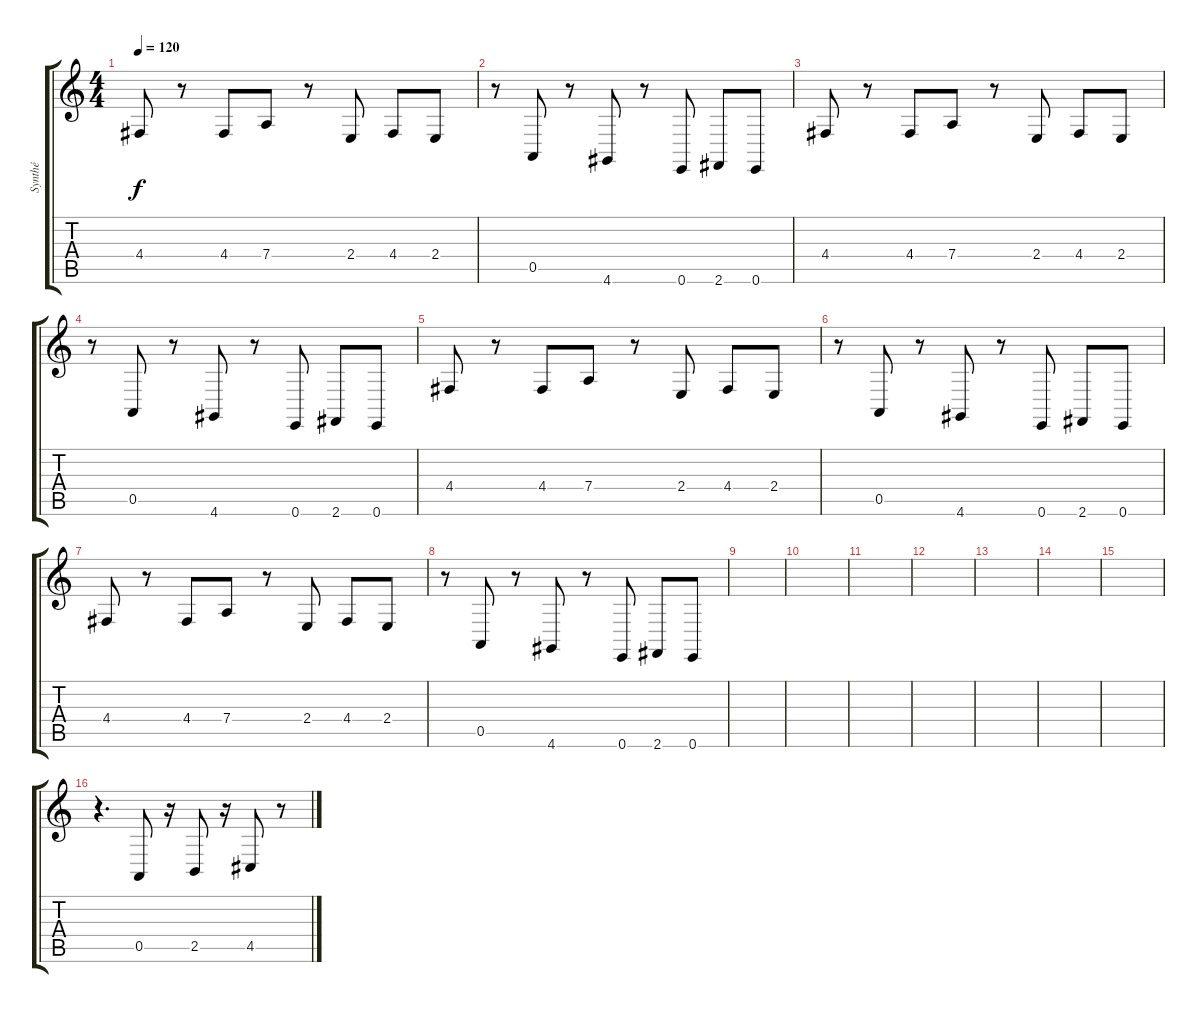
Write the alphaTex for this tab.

\track ("Synthé" "Synthé") {instrument lead1square}
\staff {score tabs}
\tuning (E4 B3 G3 D3 A2 E2) {hide}
\ts (4 4)
\tempo 120
\clef g2
\ks c
4.4.8{dy f} r.8 4.4.8 7.4.8 r.8 2.4.8 4.4.8 2.4.8 |
r.8 0.5.8 r.8 4.6.8 r.8 0.6.8 2.6.8 0.6.8 |
4.4.8 r.8 4.4.8 7.4.8 r.8 2.4.8 4.4.8 2.4.8 |
r.8 0.5.8 r.8 4.6.8 r.8 0.6.8 2.6.8 0.6.8 |
4.4.8 r.8 4.4.8 7.4.8 r.8 2.4.8 4.4.8 2.4.8 |
r.8 0.5.8 r.8 4.6.8 r.8 0.6.8 2.6.8 0.6.8 |
4.4.8 r.8 4.4.8 7.4.8 r.8 2.4.8 4.4.8 2.4.8 |
r.8 0.5.8 r.8 4.6.8 r.8 0.6.8 2.6.8 0.6.8 |
|
|
|
|
|
|
|
r.4{d} 0.5.8 r.16 2.5.8 r.16 4.5.8 r.8
